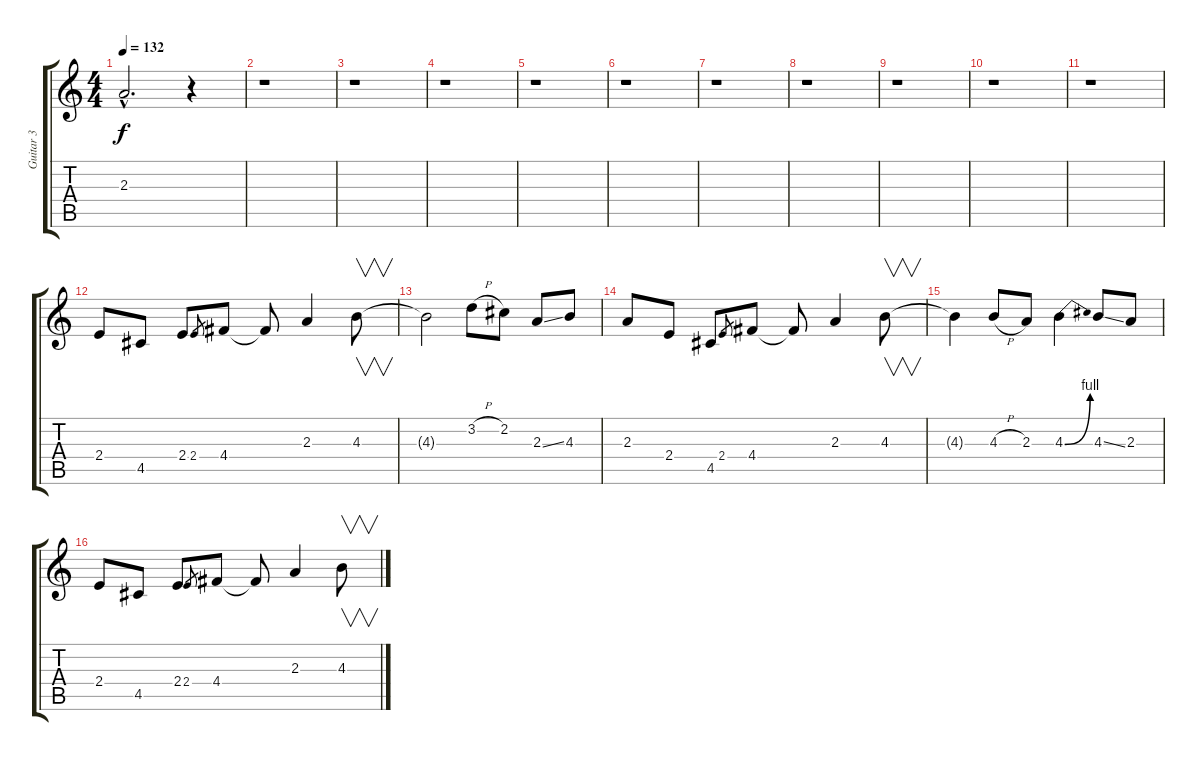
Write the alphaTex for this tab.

\track ("Guitar 3" "Guitar 3") {instrument distortionguitar}
\staff {score tabs}
\tuning (E4 B3 G3 D3 A2 E2) {hide}
\ts (4 4)
\tempo 132
\clef g2
\ks c
2.3{hac t}.2{d dy f} r.4 |
r.1 |
r.1 |
r.1 |
r.1 |
r.1 |
r.1 |
r.1 |
r.1 |
r.1 |
r.1 |
2.4.8 4.5.8 2.4.8 2.4.8{gr} 4.4.8 4.4{t}.8 2.3.4 4.3.8{v} |
4.3{t}.2 3.2{h}.8 2.2.8 2.3{ss}.8 4.3.8 |
2.3.8 2.4.8 4.5.8 2.4.8{gr} 4.4.8 4.4{t}.8 2.3.4 4.3.8{v} |
4.3{t}.4 4.3{h}.8 2.3.8 4.3{be (bend 0 0 60 4)}.4 4.3{ss}.8 2.3.8 |
2.4.8 4.5.8 2.4.8 2.4.8{gr} 4.4.8 4.4{t}.8 2.3.4 4.3.8{v}
